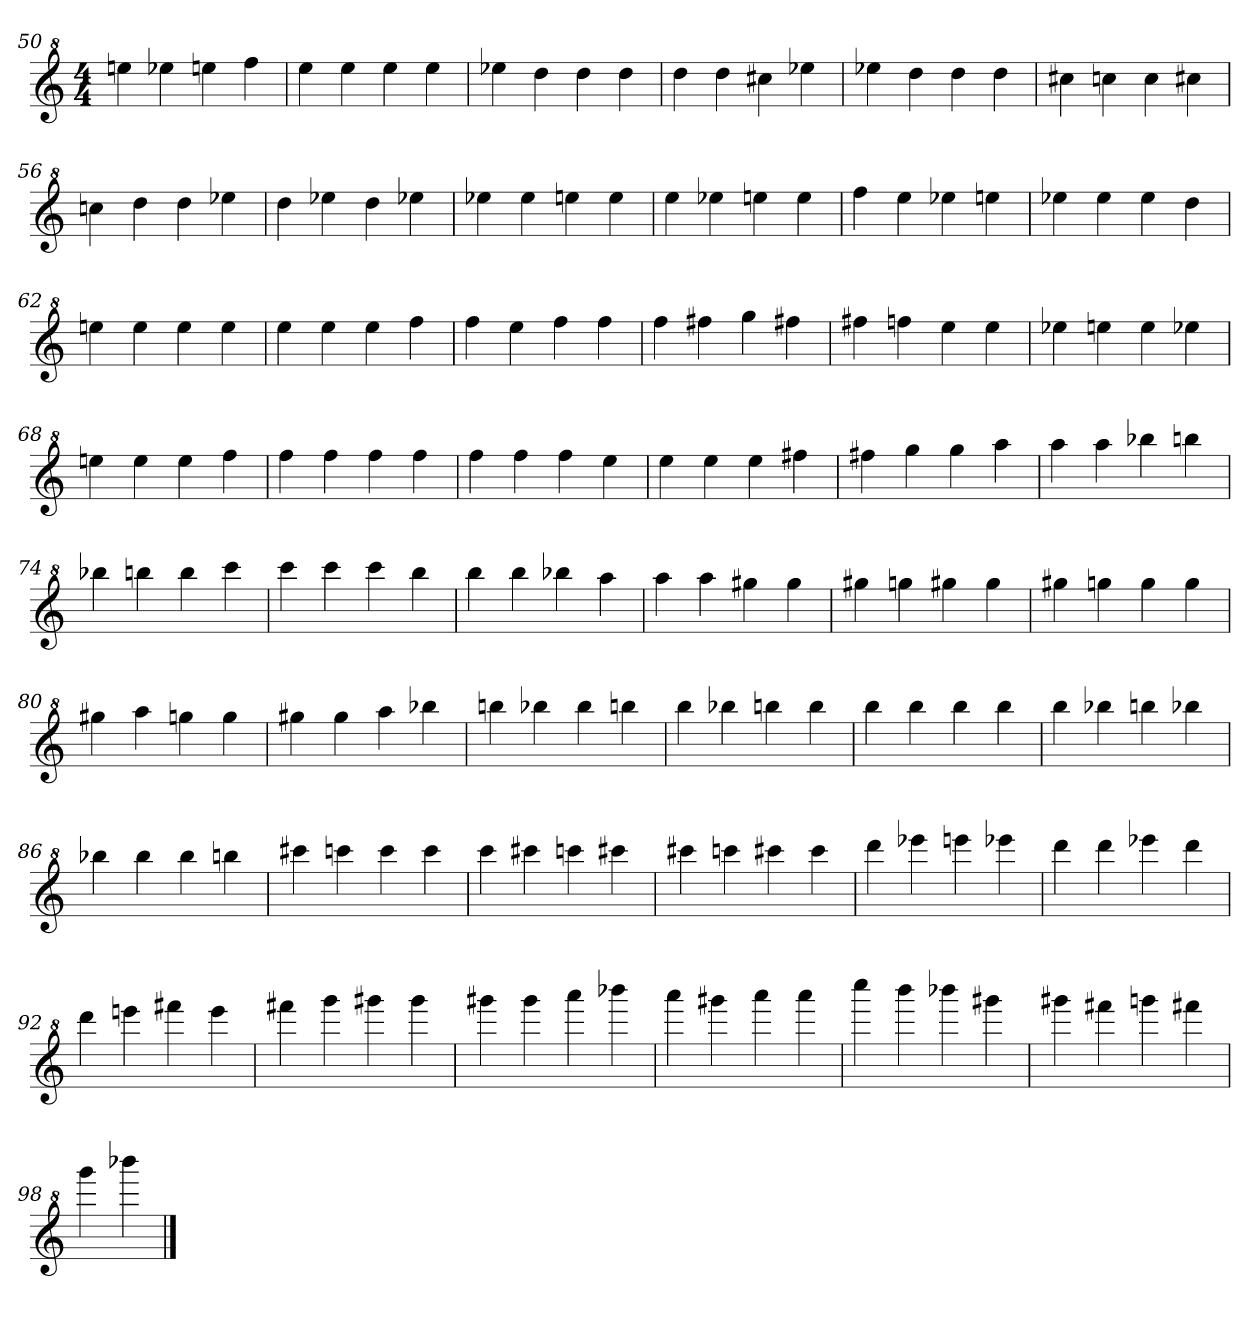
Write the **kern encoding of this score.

**kern
*part1
*staff1
*clefG^2
*M4/4
=50
4eeen
4eee-X
4eeen
4fff
=51
4eee
4eee
4eee
4eee
=52
4eee-X
4ddd
4ddd
4ddd
=53
4ddd
4ddd
4ccc#X
4eee-X
=54
4eee-X
4ddd
4ddd
4ddd
=55
4ccc#X
4cccn
4ccc
4ccc#X
=56
4cccn
4ddd
4ddd
4eee-X
=57
4ddd
4eee-X
4ddd
4eee-X
=58
4eee-X
4eee-
4eeen
4eee
=59
4eee
4eee-X
4eeen
4eee
=60
4fff
4eee
4eee-X
4eeen
=61
4eee-X
4eee-
4eee-
4ddd
=62
4eeen
4eee
4eee
4eee
=63
4eee
4eee
4eee
4fff
=64
4fff
4eee
4fff
4fff
=65
4fff
4fff#X
4ggg
4fff#X
=66
4fff#X
4fffn
4eee
4eee
=67
4eee-X
4eeen
4eee
4eee-X
=68
4eeen
4eee
4eee
4fff
=69
4fff
4fff
4fff
4fff
=70
4fff
4fff
4fff
4eee
=71
4eee
4eee
4eee
4fff#X
=72
4fff#X
4ggg
4ggg
4aaa
=73
4aaa
4aaa
4bbb-X
4bbbn
=74
4bbb-X
4bbbn
4bbb
4cccc
=75
4cccc
4cccc
4cccc
4bbb
=76
4bbb
4bbb
4bbb-X
4aaa
=77
4aaa
4aaa
4ggg#X
4ggg#
=78
4ggg#X
4gggn
4ggg#X
4ggg#
=79
4ggg#X
4gggn
4ggg
4ggg
=80
4ggg#X
4aaa
4gggn
4ggg
=81
4ggg#X
4ggg#
4aaa
4bbb-X
=82
4bbbn
4bbb-X
4bbb-
4bbbn
=83
4bbb
4bbb-X
4bbbn
4bbb
=84
4bbb
4bbb
4bbb
4bbb
=85
4bbb
4bbb-X
4bbbn
4bbb-X
=86
4bbb-X
4bbb-
4bbb-
4bbbn
=87
4cccc#X
4ccccn
4cccc
4cccc
=88
4cccc
4cccc#X
4ccccn
4cccc#X
=89
4cccc#X
4ccccn
4cccc#X
4cccc#
=90
4dddd
4eeee-X
4eeeen
4eeee-X
=91
4dddd
4dddd
4eeee-X
4dddd
=92
4dddd
4eeeen
4ffff#X
4eeee
=93
4ffff#X
4gggg
4gggg#X
4gggg#
=94
4gggg#X
4gggg#
4aaaa
4bbbb-X
=95
4aaaa
4gggg#X
4aaaa
4aaaa
=96
4ccccc
4bbbb
4bbbb-X
4gggg#X
=97
4gggg#X
4ffff#X
4ggggn
4ffff#X
=98
4gggg
4bbbb-X
==
*-
